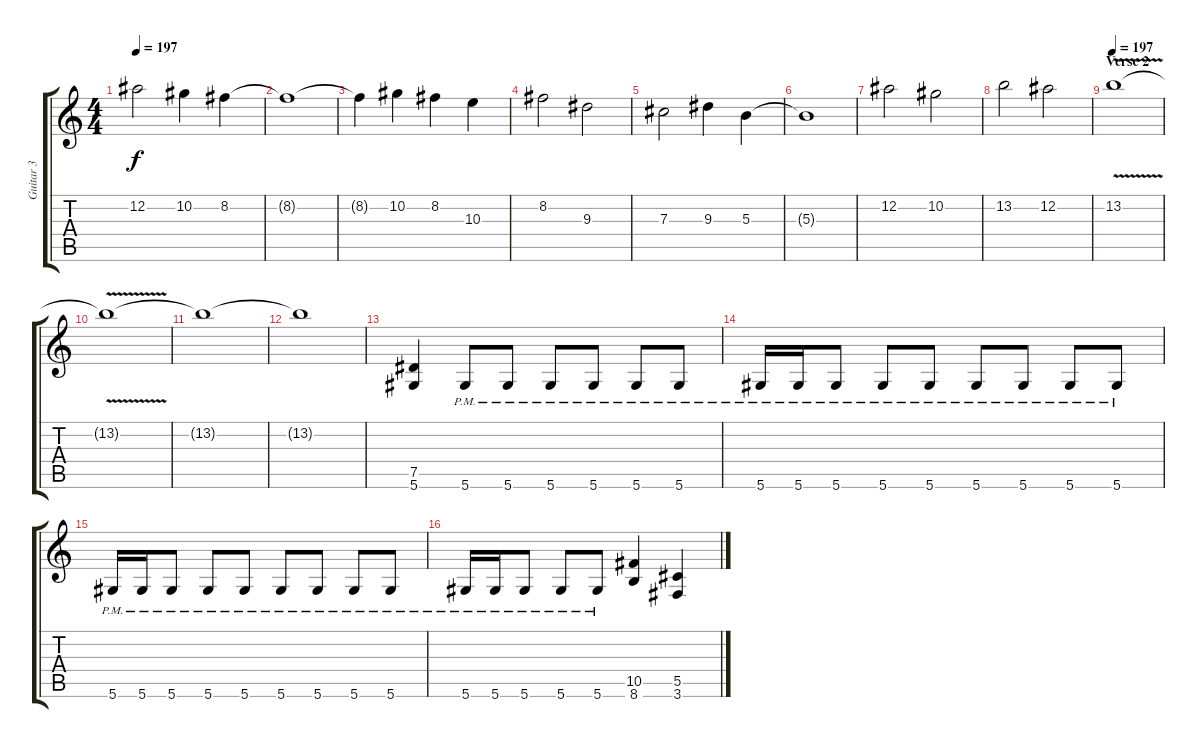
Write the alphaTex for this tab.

\track ("Guitar 3" "Guitar 3") {instrument overdrivenguitar}
\staff {score tabs}
\tuning (Eb4 Bb3 Gb3 Db3 Ab2 Eb2) {hide}
\ts (4 4)
\tempo 197
\clef g2
\ks c
12.2.2{dy f} 10.2.4 8.2.4 |
8.2{t}.1 |
8.2{t}.4 10.2.4 8.2.4 10.3.4 |
8.2.2 9.3.2 |
7.3.2 9.3.4 5.3.4 |
5.3{t}.1 |
12.2.2 10.2.2 |
13.2.2 12.2.2 |
\section ("" "Verse 2")
\tempo 197
13.2{v}.1 |
13.2{t}.1 |
13.2{t}.1 |
13.2{t}.1{volume 0} |
(7.5 5.6).4{volume 10 balance 14 instrument overdrivenguitar} 5.6{pm}.8 5.6{pm}.8 5.6{pm}.8 5.6{pm}.8 5.6{pm}.8 5.6{pm}.8 |
5.6{pm}.16 5.6{pm}.16 5.6{pm}.8 5.6{pm}.8 5.6{pm}.8 5.6{pm}.8 5.6{pm}.8 5.6{pm}.8 5.6{pm}.8 |
5.6{pm}.16 5.6{pm}.16 5.6{pm}.8 5.6{pm}.8 5.6{pm}.8 5.6{pm}.8 5.6{pm}.8 5.6{pm}.8 5.6{pm}.8 |
5.6{pm}.16 5.6{pm}.16 5.6{pm}.8 5.6{pm}.8 5.6{pm}.8 (10.5 8.6).4 (5.5 3.6).4
